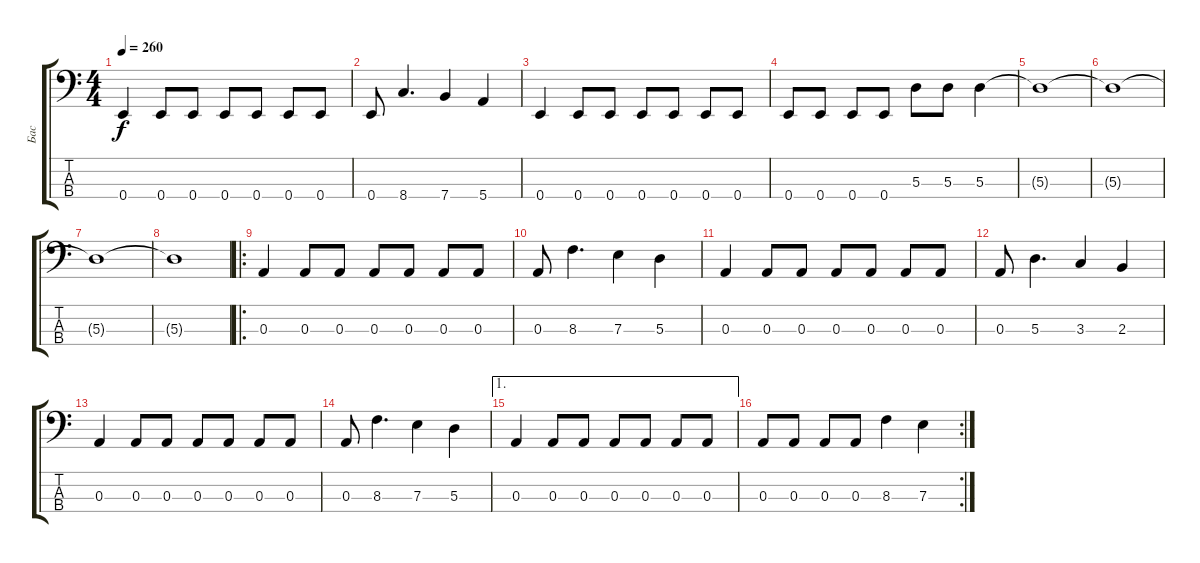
\track ("Бас" "Бас") {instrument electricbasspick}
\staff {score tabs}
\tuning (G2 D2 A1 E1) {hide}
\ts (4 4)
\tempo 260
\clef f4
\ks c
0.4.4{dy f} 0.4.8 0.4.8 0.4.8 0.4.8 0.4.8 0.4.8 |
0.4.8 8.4.4{d} 7.4.4 5.4.4 |
0.4.4 0.4.8 0.4.8 0.4.8 0.4.8 0.4.8 0.4.8 |
0.4.8 0.4.8 0.4.8 0.4.8 5.3.8 5.3.8 5.3.4 |
5.3{t}.1 |
5.3{t}.1 |
5.3{t}.1 |
5.3{t}.1 |
\ro
0.3.4 0.3.8 0.3.8 0.3.8 0.3.8 0.3.8 0.3.8 |
0.3.8 8.3.4{d} 7.3.4 5.3.4 |
0.3.4 0.3.8 0.3.8 0.3.8 0.3.8 0.3.8 0.3.8 |
0.3.8 5.3.4{d} 3.3.4 2.3.4 |
0.3.4 0.3.8 0.3.8 0.3.8 0.3.8 0.3.8 0.3.8 |
0.3.8 8.3.4{d} 7.3.4 5.3.4 |
\ae 1
0.3.4 0.3.8 0.3.8 0.3.8 0.3.8 0.3.8 0.3.8 |
\rc 2
0.3.8 0.3.8 0.3.8 0.3.8 8.3.4 7.3.4
